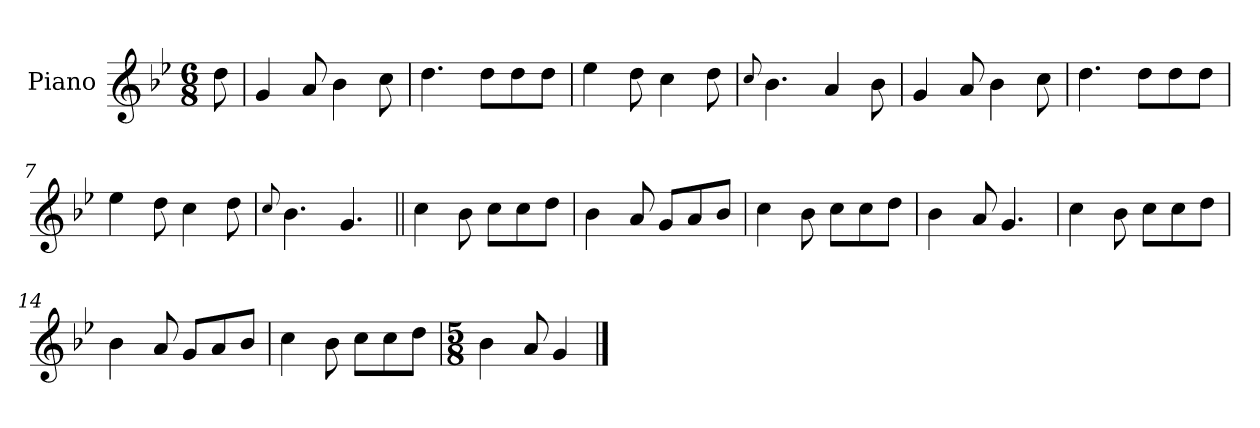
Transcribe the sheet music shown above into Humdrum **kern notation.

**kern
*part1
*staff1
*I"Piano
*I'Pno.
*clefG2
*k[b-e-]
*M6/8
=
8dd\
=1
4g/
8a/
4b-\
8cc\
=2
4.dd\
8dd\L
8dd\
8dd\J
=3
4ee-\
8dd\
4cc\
8dd\
=4
8qqcc/
4.b-\
4a/
8b-\
=5
4g/
8a/
4b-\
8cc\
=6
4.dd\
8dd\L
8dd\
8dd\J
=7
4ee-\
8dd\
4cc\
8dd\
=8
8qqcc/
4.b-\
4.g/
!!LO:LB:g=z
=9||
4cc\
8b-\
8cc\L
8cc\
8dd\J
=10
4b-\
8a/
8g/L
8a/
8b-/J
=11
4cc\
8b-\
8cc\L
8cc\
8dd\J
=12
4b-\
8a/
4.g/
=13
4cc\
8b-\
8cc\L
8cc\
8dd\J
=14
4b-\
8a/
8g/L
8a/
8b-/J
=15
4cc\
8b-\
8cc\L
8cc\
8dd\J
!!LO:LB:g=z
=16
*M5/8
4b-\
8a/
4g/
==
*-
